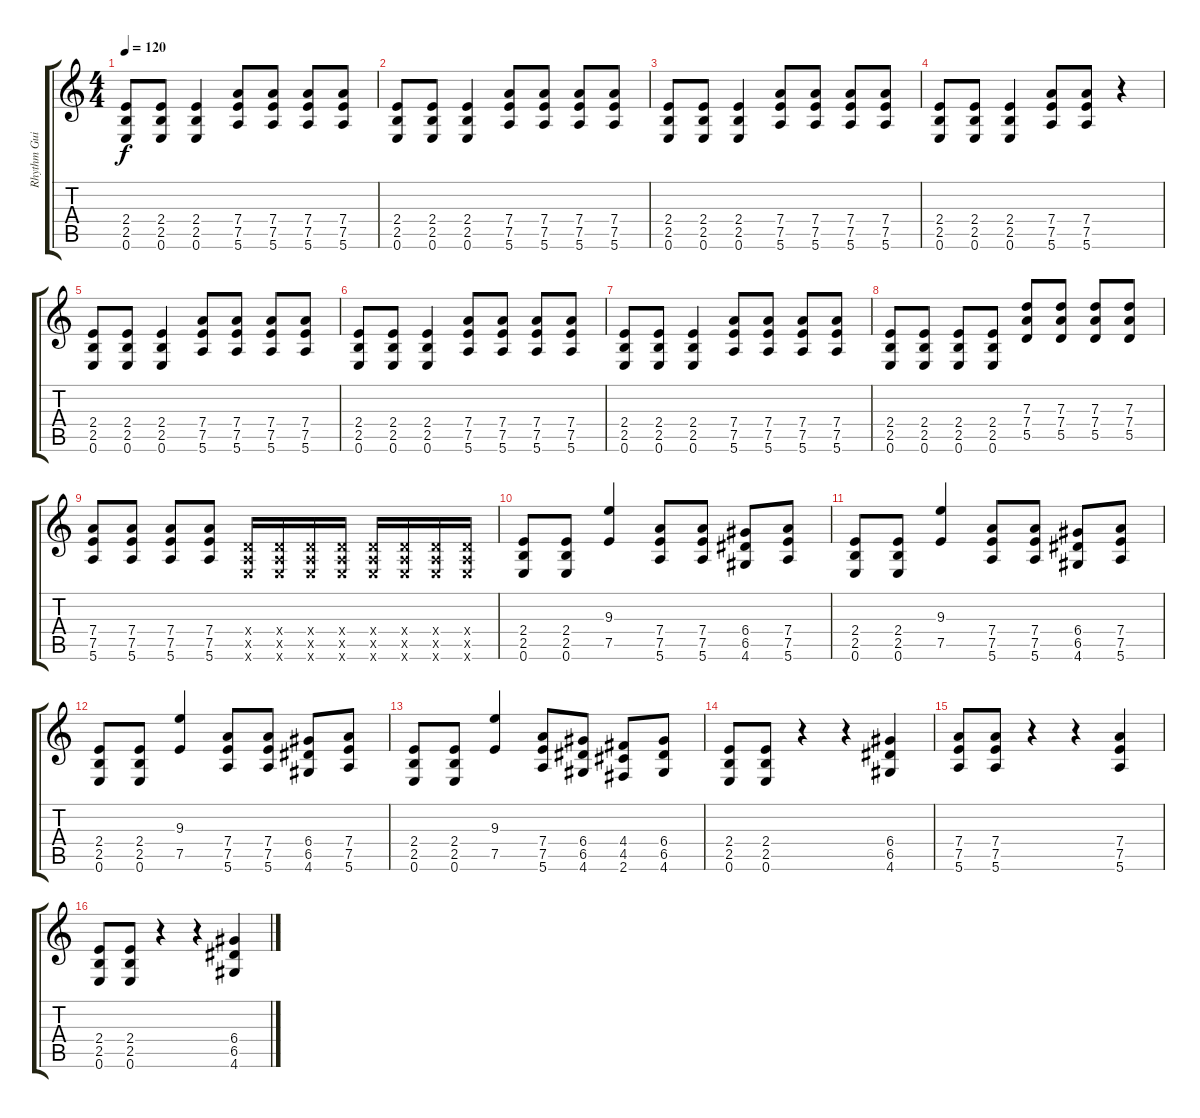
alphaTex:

\track ("Rhythm Guitar  " "Rhythm Gui") {instrument overdrivenguitar}
\staff {score tabs}
\tuning (E4 B3 G3 D3 A2 E2) {hide}
\ts (4 4)
\tempo 120
\clef g2
\ks c
(2.4 2.5 0.6).8{dy f} (2.4 2.5 0.6).8 (2.4 2.5 0.6).4 (7.4 7.5 5.6).8 (7.4 7.5 5.6).8 (7.4 7.5 5.6).8 (7.4 7.5 5.6).8 |
(2.4 2.5 0.6).8 (2.4 2.5 0.6).8 (2.4 2.5 0.6).4 (7.4 7.5 5.6).8 (7.4 7.5 5.6).8 (7.4 7.5 5.6).8 (7.4 7.5 5.6).8 |
(2.4 2.5 0.6).8 (2.4 2.5 0.6).8 (2.4 2.5 0.6).4 (7.4 7.5 5.6).8 (7.4 7.5 5.6).8 (7.4 7.5 5.6).8 (7.4 7.5 5.6).8 |
(2.4 2.5 0.6).8 (2.4 2.5 0.6).8 (2.4 2.5 0.6).4 (7.4 7.5 5.6).8 (7.4 7.5 5.6).8 r.4 |
(2.4 2.5 0.6).8 (2.4 2.5 0.6).8 (2.4 2.5 0.6).4 (7.4 7.5 5.6).8 (7.4 7.5 5.6).8 (7.4 7.5 5.6).8 (7.4 7.5 5.6).8 |
(2.4 2.5 0.6).8 (2.4 2.5 0.6).8 (2.4 2.5 0.6).4 (7.4 7.5 5.6).8 (7.4 7.5 5.6).8 (7.4 7.5 5.6).8 (7.4 7.5 5.6).8 |
(2.4 2.5 0.6).8 (2.4 2.5 0.6).8 (2.4 2.5 0.6).4 (7.4 7.5 5.6).8 (7.4 7.5 5.6).8 (7.4 7.5 5.6).8 (7.4 7.5 5.6).8 |
(2.4 2.5 0.6).8 (2.4 2.5 0.6).8 (2.4 2.5 0.6).8 (2.4 2.5 0.6).8 (7.3 7.4 5.5).8 (7.3 7.4 5.5).8 (7.3 7.4 5.5).8 (7.3 7.4 5.5).8 |
(7.4 7.5 5.6).8 (7.4 7.5 5.6).8 (7.4 7.5 5.6).8 (7.4 7.5 5.6).8 (0.4{x} 0.5{x} 0.6{x}).16 (0.4{x} 0.5{x} 0.6{x}).16 (0.4{x} 0.5{x} 0.6{x}).16 (0.4{x} 0.5{x} 0.6{x}).16 (0.4{x} 0.5{x} 0.6{x}).16 (0.4{x} 0.5{x} 0.6{x}).16 (0.4{x} 0.5{x} 0.6{x}).16 (0.4{x} 0.5{x} 0.6{x}).16 |
(2.4 2.5 0.6).8 (2.4 2.5 0.6).8 (9.3 7.5).4 (7.4 7.5 5.6).8 (7.4 7.5 5.6).8 (6.4 6.5 4.6).8 (7.4 7.5 5.6).8 |
(2.4 2.5 0.6).8 (2.4 2.5 0.6).8 (9.3 7.5).4 (7.4 7.5 5.6).8 (7.4 7.5 5.6).8 (6.4 6.5 4.6).8 (7.4 7.5 5.6).8 |
(2.4 2.5 0.6).8 (2.4 2.5 0.6).8 (9.3 7.5).4 (7.4 7.5 5.6).8 (7.4 7.5 5.6).8 (6.4 6.5 4.6).8 (7.4 7.5 5.6).8 |
(2.4 2.5 0.6).8 (2.4 2.5 0.6).8 (9.3 7.5).4 (7.4 7.5 5.6).8 (6.4 6.5 4.6).8 (4.4 4.5 2.6).8 (6.4 6.5 4.6).8 |
(2.4 2.5 0.6).8 (2.4 2.5 0.6).8 r.4 r.4 (6.4 6.5 4.6).4 |
(7.4 7.5 5.6).8 (7.4 7.5 5.6).8 r.4 r.4 (7.4 7.5 5.6).4 |
(2.4 2.5 0.6).8 (2.4 2.5 0.6).8 r.4 r.4 (6.4 6.5 4.6).4
